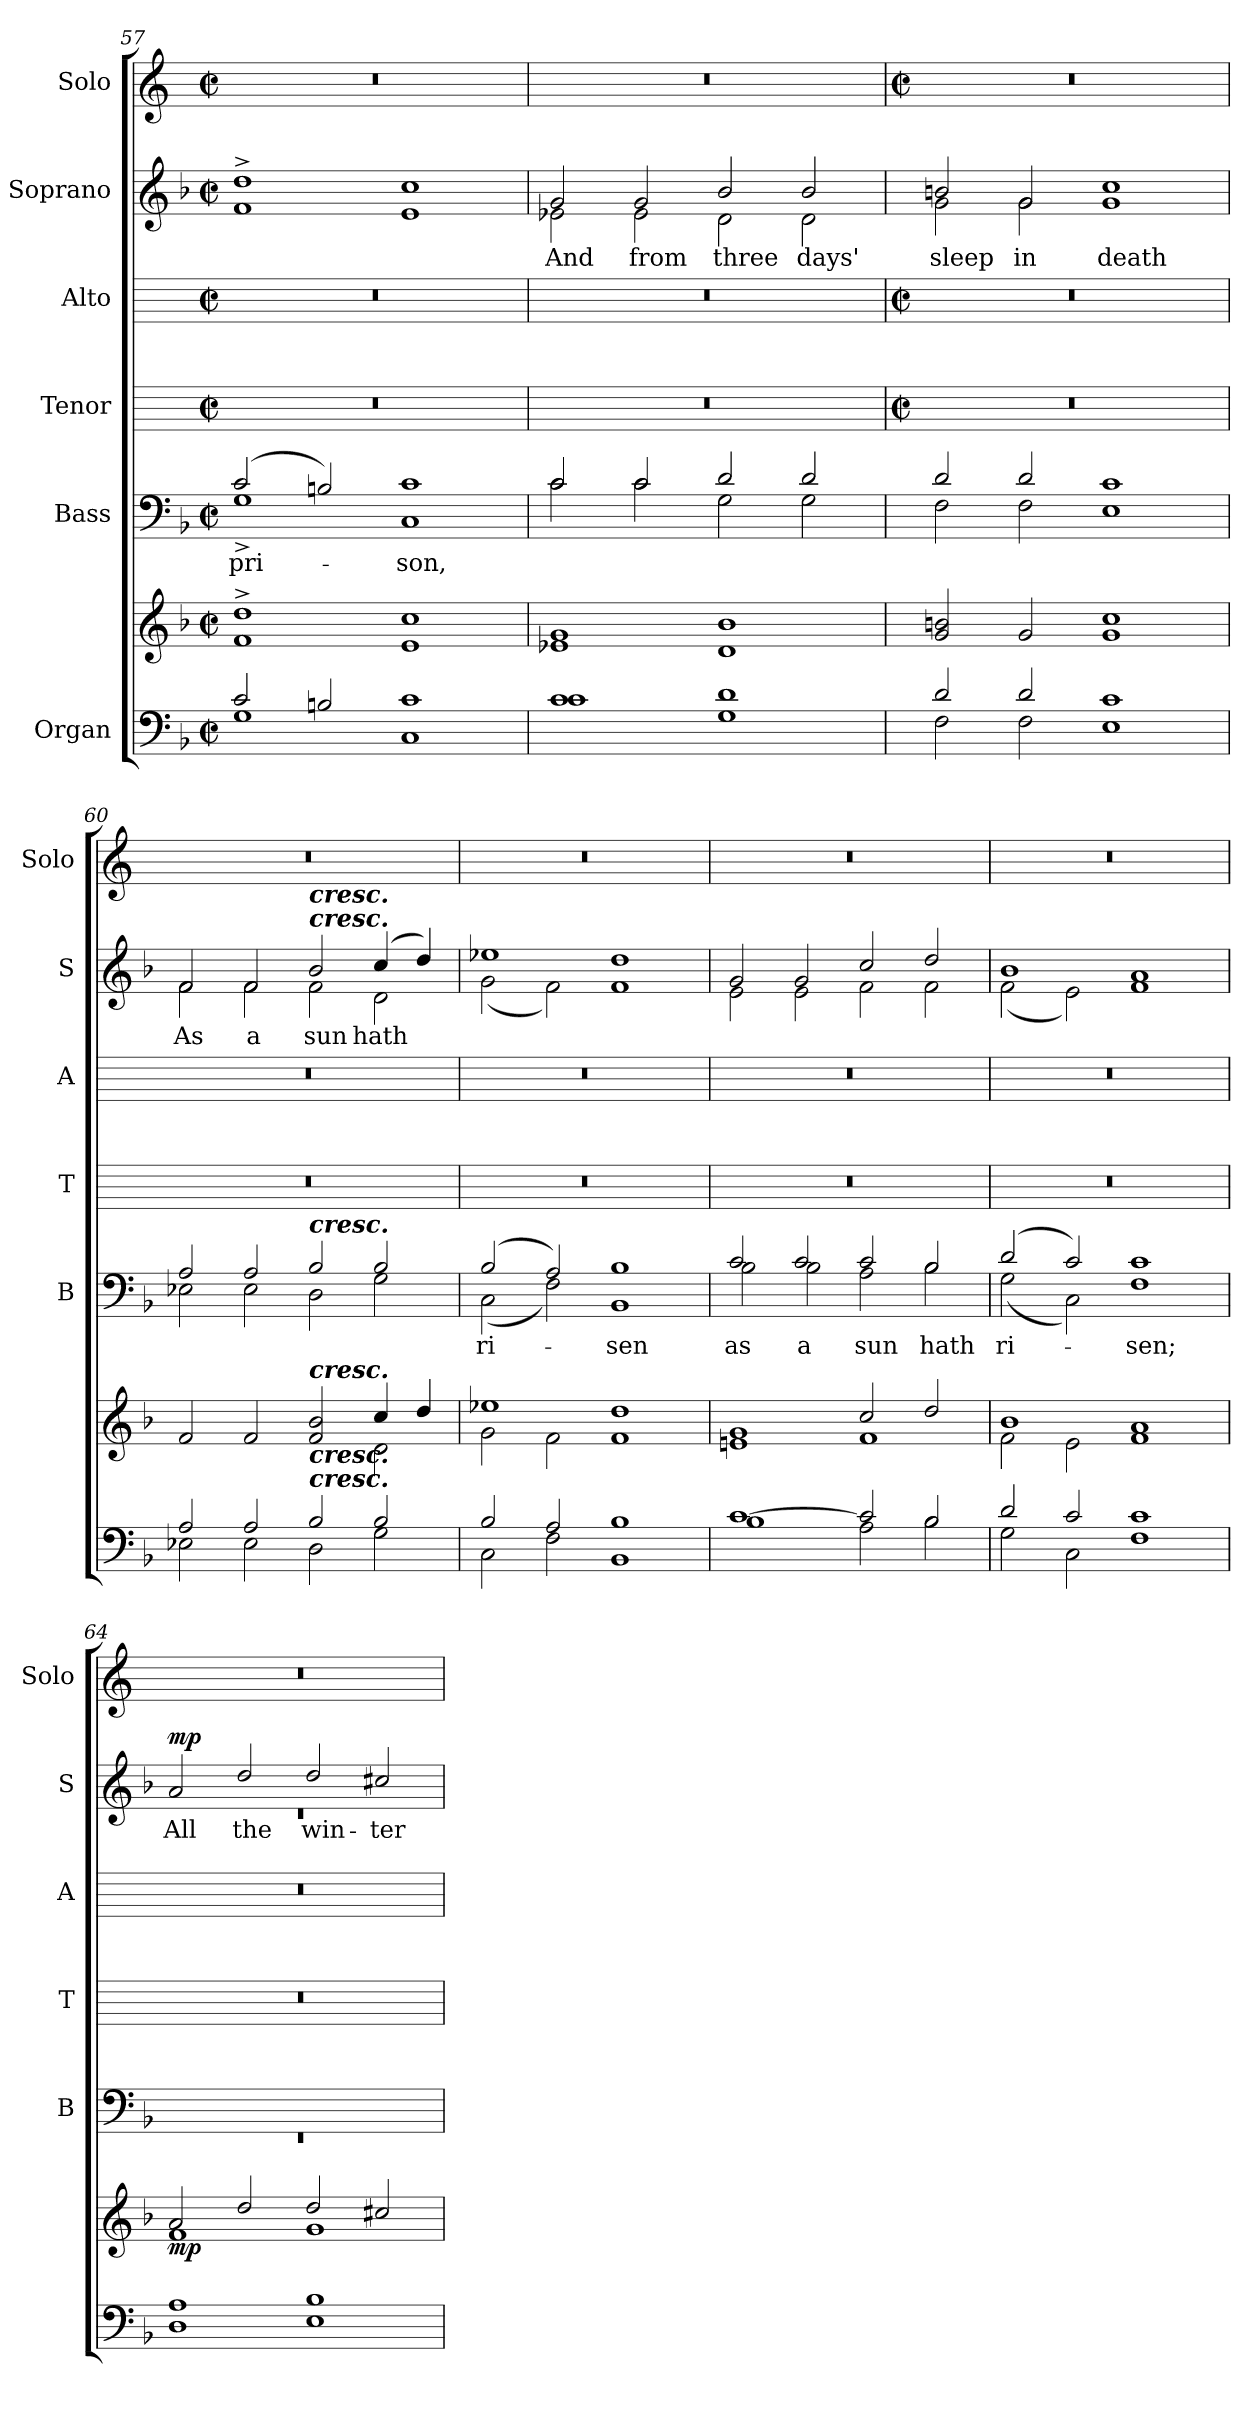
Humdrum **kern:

**kern	**kern	**dynam	**kern	**text	**kern	**kern	**kern	**text	**dynam	**kern
*part6	*part6	*part6	*part5	*part5	*part4	*part3	*part2	*part2	*part2	*part1
*staff7	*staff6	*staff6/7	*staff5	*staff5	*staff4	*staff3	*staff2	*staff2	*staff2	*staff1
*I"Organ	*	*	*I"Bass	*	*I"Tenor	*I"Alto	*I"Soprano	*	*	*I"Solo
*	*	*	*I'B	*	*I'T	*I'A	*I'S	*	*	*I'Solo
*clefF4	*clefG2	*	*clefF4	*	*	*	*clefG2	*	*	*clefG2
*k[b-]	*k[b-]	*	*k[b-]	*	*	*	*k[b-]	*	*	*k[]
*F:	*F:	*	*F:	*	*	*	*F:	*	*	*C:
*M4/2	*M4/2	*	*M4/2	*	*M4/2	*M4/2	*M4/2	*	*	*M4/2
*met(c|)	*met(c|)	*	*met(c|)	*	*met(c|)	*met(c|)	*met(c|)	*	*	*met(c|)
=57	=57	=57	=57	=57	=57	=57	=57	=57	=57	=57
*^	*^	*	*	*	*	*	*	*	*	*
!	!	!	!	!	!	!LO:LY:a	!	!	!	!	!	!
*	*	*	*	*	*^	*	*	*	*^	*	*	*
2c/	1G/	1f^ 1dd^	0ryy	.	(>2c/	1G^/	pri-	0r	0r	1dd^/	1f\	.	.	0r
2Bn/	.	.	.	.	2Bn/)	.	.	.	.	.	.	.	.	.
!	!	!	!	!	!	!	!LO:LY:a	!	!	!	!	!	!	!
1c/	1C	1e 1cc	.	.	1c/	1C	son,	.	.	1cc/	1e\	.	.	.
=58	=58	=58	=58	=58	=58	=58	=58	=58	=58	=58	=58	=58	=58	=58
!	!	!	!	!	!	!	!	!	!	!	!	!LO:LY:b	!	!
1c/	1c	1e-X 1g	0ryy	.	2c/	2c	.	0r	0r	2g/	2e-X\	And	.	0r
!	!	!	!	!	!	!	!	!	!	!	!	!LO:LY:b	!	!
.	.	.	.	.	2c/	2c	.	.	.	2g/	2e-\	from	.	.
!	!	!	!	!	!	!	!	!	!	!	!	!LO:LY:b	!	!
1d/	1G	1d 1b-	.	.	2d/	2G	.	.	.	2b-/	2d\	three	.	.
!	!	!	!	!	!	!	!	!	!	!	!	!LO:LY:b	!	!
.	.	.	.	.	2d/	2G	.	.	.	2b-/	2d\	days'	.	.
!!LO:LB:g=z
=59	=59	=59	=59	=59	=59	=59	=59	=59	=59	=59	=59	=59	=59	=59
*	*	*	*	*	*	*	*	*M4/2	*M4/2	*	*	*	*	*M4/2
*	*	*	*	*	*	*	*	*met(c|)	*met(c|)	*	*	*	*	*met(c|)
!	!	!	!	!	!	!	!	!	!	!	!	!LO:LY:b	!	!
2d/	2F	2g/ 2bn/	0ryy	.	2d/	2F\	.	0r	0r	2bn/	2g\	sleep	.	0r
!	!	!	!	!	!	!	!	!	!	!	!	!LO:LY:b	!	!
2d/	2F	2g	.	.	2d/	2F\	.	.	.	2g/	2g\	in	.	.
!	!	!	!	!	!	!	!	!	!	!	!	!LO:LY:b	!	!
1c/	1E	1g 1cc	.	.	1c/	1E\	.	.	.	1cc/	1g\	death	.	.
=60	=60	=60	=60	=60	=60	=60	=60	=60	=60	=60	=60	=60	=60	=60
!	!	!	!	!	!	!	!	!	!	!	!	!LO:LY:b	!	!
2A/	2E-X	2f	1.ryy	.	2A/	2E-X\	.	0r	0r	2f/	2f\	As	.	0r
!	!	!	!	!	!	!	!	!	!	!	!	!LO:LY:b	!	!
2A/	2E-	2f	.	.	2A/	2E-\	.	.	.	2f/	2f\	a	.	.
!	!	!	!	!	!	!	!	!	!	!LO:TX:a:Bi:t=cresc.	!	!	!	!
!	!	!	!	!	!	!	!	!	!	!LO:TX:a:Bi:t=cresc.	!	!	!	!
!	!	!	!	!	!LO:TX:a:Bi:t=cresc.	!	!	!	!	!	!	!	!	!
!	!	!LO:TX:a:Bi:t=cresc.	!	!	!	!	!	!	!	!	!	!	!	!
!LO:TX:a:Bi:t=cresc.	!	!	!	!	!	!	!	!	!	!	!	!	!	!
!LO:TX:a:Bi:t=cresc.	!	!	!	!	!	!	!	!	!	!	!	!	!	!
!	!	!	!	!	!	!	!	!	!	!	!	!LO:LY:b	!	!
2B-/	2D	2f 2b-	.	.	2B-/	2D\	.	.	.	2b-/	2f\	sun	.	.
!	!	!	!	!	!	!	!	!	!	!	!	!LO:LY:b	!	!
2B-/	2G	4cc/	2d\	.	2B-/	2G\	.	.	.	(>4cc/	2d\	hath	.	.
.	.	4dd/	.	.	.	.	.	.	.	4dd/)	.	.	.	.
=61	=61	=61	=61	=61	=61	=61	=61	=61	=61	=61	=61	=61	=61	=61
!	!	!	!	!	!	!	!LO:LY:a	!	!	!	!	!	!	!
2B-/	2C\	1ee-X	2g\	.	(>2B-/	(2C\	ri-	0r	0r	1ee-X/	(<2g\	.	.	0r
2A/	2F	.	2f\	.	2A/)	2F\)	.	.	.	.	2f\)	.	.	.
!	!	!	!	!	!	!	!LO:LY:a	!	!	!	!	!	!	!
1B-/	1BB-	1f 1dd	1ryy	.	1B-/	1BB-\	sen	.	.	1dd/	1f\	.	.	.
=62	=62	=62	=62	=62	=62	=62	=62	=62	=62	=62	=62	=62	=62	=62
!	!	!	!	!	!	!	!LO:LY:a	!	!	!	!	!	!	!
[1c/	1B-	1en 1g	1ryy	.	2c/	2B-\	as	0r	0r	2g/	2e\	.	.	0r
!	!	!	!	!	!	!	!LO:LY:a	!	!	!	!	!	!	!
.	.	.	.	.	2c/	2B-\	a	.	.	2g/	2e\	.	.	.
!	!	!	!	!	!	!	!LO:LY:a	!	!	!	!	!	!	!
2c/]	2A	2cc/	1f\	.	2c/	2A\	sun	.	.	2cc/	2f\	.	.	.
!	!	!	!	!	!	!	!LO:LY:a	!	!	!	!	!	!	!
2B-/	2B-	2dd/	.	.	2B-/	2B-\	hath	.	.	2dd/	2f\	.	.	.
=63	=63	=63	=63	=63	=63	=63	=63	=63	=63	=63	=63	=63	=63	=63
!	!	!	!	!	!	!	!LO:LY:a	!	!	!	!	!	!	!
2d/	2G	1b-	2f\	.	(>2d/	(2G\	ri-	0r	0r	1b-/	(<2f\	.	.	0r
2c/	2C\	.	2e\	.	2c/)	2C\)	.	.	.	.	2e\)	.	.	.
!	!	!	!	!	!	!	!LO:LY:a	!	!	!	!	!	!	!
1c/	1F	1f 1a	1ryy	.	1c/	1F\	sen;	.	.	1a/	1f\	.	.	.
=64	=64	=64	=64	=64	=64	=64	=64	=64	=64	=64	=64	=64	=64	=64
!	!	!	!	!LO:DY:b	!	!	!	!	!	!	!	!LO:LY:b	!LO:DY:b	!
1A/	1D	2a	1f\	mp	0ryy	0r	.	0r	0r	2a/	0r	All	mp	0r
!	!	!	!	!	!	!	!	!	!	!	!	!LO:LY:b	!	!
.	.	2dd	.	.	.	.	.	.	.	2dd/	.	the	.	.
!	!	!	!	!	!	!	!	!	!	!	!	!LO:LY:b	!	!
1B-/	1E	2dd	1g\	.	.	.	.	.	.	2dd/	.	win-	.	.
!	!	!	!	!	!	!	!	!	!	!	!	!LO:LY:b	!	!
.	.	2cc#X	.	.	.	.	.	.	.	2cc#X/	.	-ter	.	.
*v	*v	*	*	*	*v	*v	*	*	*	*v	*v	*	*	*
*	*v	*v	*	*	*	*	*	*	*	*	*
=	=	=	=	=	=	=	=	=	=	=
*-	*-	*-	*-	*-	*-	*-	*-	*-	*-	*-
